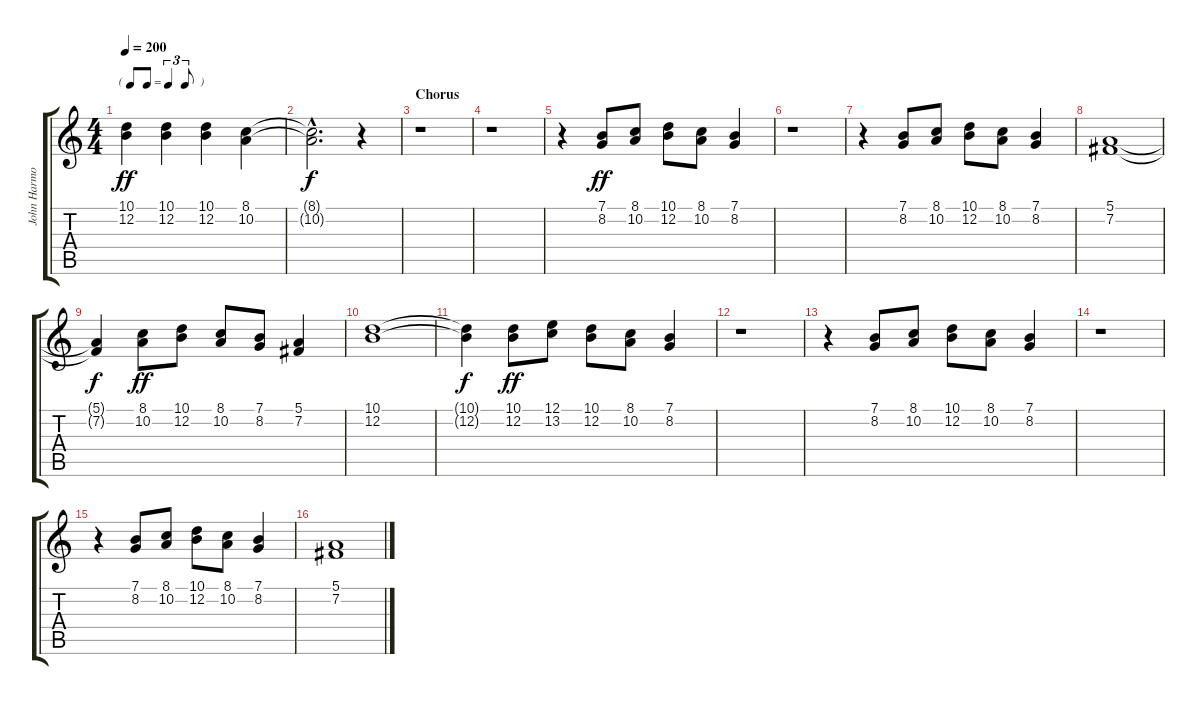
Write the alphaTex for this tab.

\track ("John Harmonica" "John Harmo") {instrument harmonica}
\staff {score tabs}
\tuning (E4 B3 G3 D3 A2 E2) {hide}
\ts (4 4)
\tf triplet8th
\tempo 200
\clef g2
\ks c
(10.1 12.2).4{dy ff} (10.1 12.2).4 (10.1 12.2).4 (8.1 10.2).4 |
(8.1{hac t} 10.2{hac t}).2{d dy f} r.4 |
\section ("" "Chorus")
r.1 |
r.1 |
r.4 (7.1 8.2).8{dy ff} (8.1 10.2).8 (10.1 12.2).8 (8.1 10.2).8 (7.1 8.2).4 |
r.1 |
r.4 (7.1 8.2).8 (8.1 10.2).8 (10.1 12.2).8 (8.1 10.2).8 (7.1 8.2).4 |
(5.1 7.2).1 |
(5.1{t} 7.2{t}).4{dy f} (8.1 10.2).8{dy ff} (10.1 12.2).8 (8.1 10.2).8 (7.1 8.2).8 (5.1 7.2).4 |
(10.1 12.2).1 |
(10.1{t} 12.2{t}).4{dy f} (10.1 12.2).8{dy ff} (12.1 13.2).8 (10.1 12.2).8 (8.1 10.2).8 (7.1 8.2).4 |
r.1 |
r.4 (7.1 8.2).8 (8.1 10.2).8 (10.1 12.2).8 (8.1 10.2).8 (7.1 8.2).4 |
r.1 |
r.4 (7.1 8.2).8 (8.1 10.2).8 (10.1 12.2).8 (8.1 10.2).8 (7.1 8.2).4 |
(5.1 7.2).1
